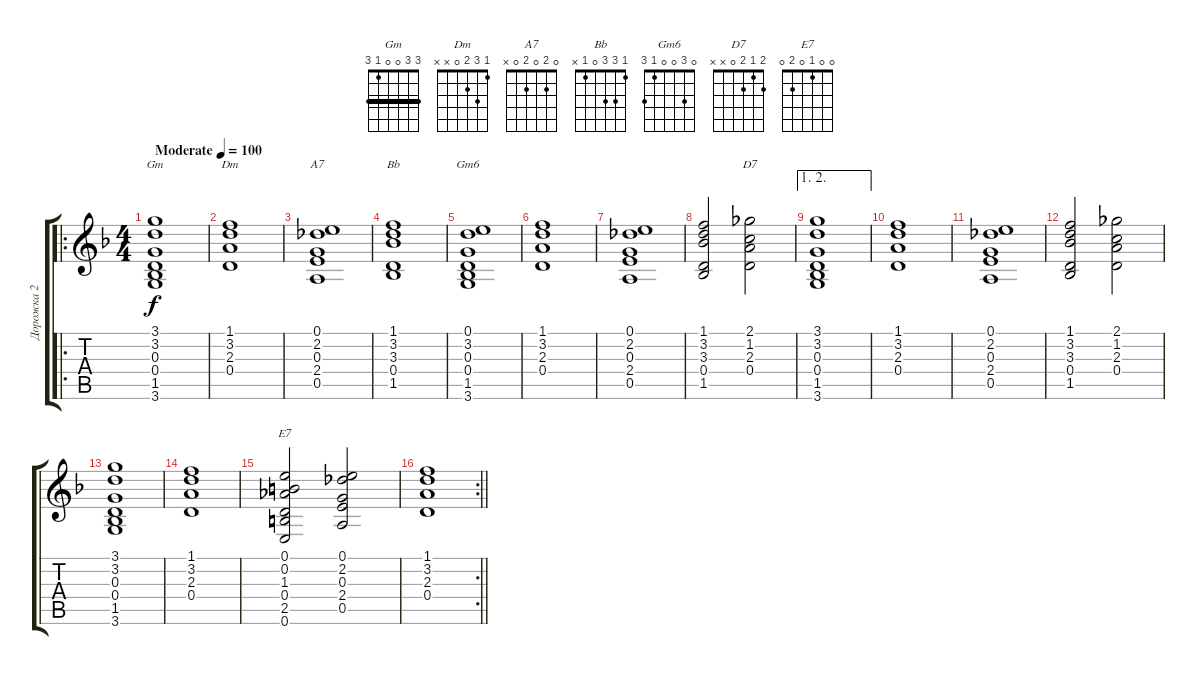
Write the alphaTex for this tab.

\track ("Дорожка 2" "Дорожка 2") {instrument electricguitarjazz}
\staff {score tabs}
\tuning (E4 B3 G3 D3 A2 E2) {hide}
\chord ("Gm" 3 3 0 0 1 3) {barre 3}
\chord ("Dm" 1 3 2 0 x x)
\chord ("A7" 0 2 0 2 0 x)
\chord ("Bb" 1 3 3 0 1 x)
\chord ("Gm6" 0 3 0 0 1 3)
\chord ("D7" 2 1 2 0 x x)
\chord ("E7" 0 0 1 0 2 0)
\ro
\ts (4 4)
\tempo (100 "Moderate")
\clef g2
\ks f
(3.1 3.2 0.3 0.4 1.5 3.6).1{ch "Gm" dy f instrument electricguitarjazz} |
(1.1 3.2 2.3 0.4).1{ch "Dm"} |
(0.1 2.2 0.3 2.4 0.5).1{ch "A7"} |
(1.1 3.2 3.3 0.4 1.5).1{ch "Bb"} |
(0.1 3.2 0.3 0.4 1.5 3.6).1{ch "Gm6"} |
(1.1 3.2 2.3 0.4).1 |
(0.1 2.2 0.3 2.4 0.5).1 |
(1.1 3.2 3.3 0.4 1.5).2 (2.1 1.2 2.3 0.4).2{ch "D7"} |
\ae (1 2)
(3.1 3.2 0.3 0.4 1.5 3.6).1 |
(1.1 3.2 2.3 0.4).1 |
(0.1 2.2 0.3 2.4 0.5).1 |
(1.1 3.2 3.3 0.4 1.5).2 (2.1 1.2 2.3 0.4).2 |
(3.1 3.2 0.3 0.4 1.5 3.6).1 |
(1.1 3.2 2.3 0.4).1 |
(0.1 0.2 1.3 0.4 2.5 0.6).2{ch "E7"} (0.1 2.2 0.3 2.4 0.5).2 |
\rc 2
\barLineRight lightlight
(1.1 3.2 2.3 0.4).1
